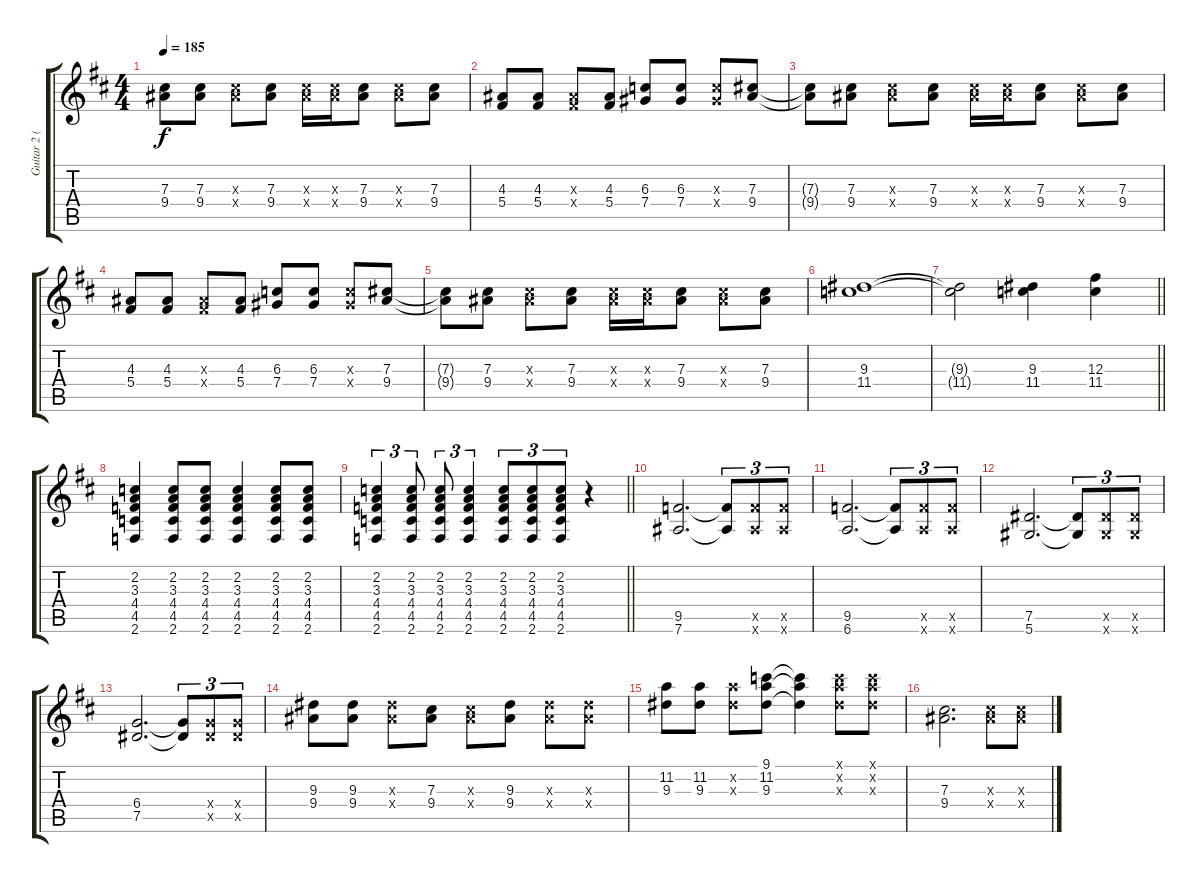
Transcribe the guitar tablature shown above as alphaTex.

\track ("Guitar 2 (Hitsugi)" "Guitar 2 (") {instrument distortionguitar}
\staff {score tabs}
\tuning (Eb4 Bb3 Gb3 Db3 Ab2 Eb2) {hide}
\ts (4 4)
\tempo 185
\clef g2
\ks d
(7.3{t} 9.4{t}).8{dy f} (7.3 9.4).8 (7.3{x} 9.4{x}).8 (7.3 9.4).8 (7.3{x} 9.4{x}).16 (7.3{x} 9.4{x}).16 (7.3 9.4).8 (7.3{x} 9.4{x}).8 (7.3 9.4).8 |
(4.3 5.4).8 (4.3 5.4).8 (4.3{x} 5.4{x}).8 (4.3 5.4).8 (6.3 7.4).8 (6.3 7.4).8 (6.3{x} 7.4{x}).8 (7.3 9.4).8 |
(7.3{t} 9.4{t}).8 (7.3 9.4).8 (7.3{x} 9.4{x}).8 (7.3 9.4).8 (7.3{x} 9.4{x}).16 (7.3{x} 9.4{x}).16 (7.3 9.4).8 (7.3{x} 9.4{x}).8 (7.3 9.4).8 |
(4.3 5.4).8 (4.3 5.4).8 (4.3{x} 5.4{x}).8 (4.3 5.4).8 (6.3 7.4).8 (6.3 7.4).8 (6.3{x} 7.4{x}).8 (7.3 9.4).8 |
(7.3{t} 9.4{t}).8 (7.3 9.4).8 (7.3{x} 9.4{x}).8 (7.3 9.4).8 (7.3{x} 9.4{x}).16 (7.3{x} 9.4{x}).16 (7.3 9.4).8 (7.3{x} 9.4{x}).8 (7.3 9.4).8 |
(9.3 11.4).1 |
\barLineRight lightlight
(9.3{t} 11.4{t}).2 (9.3 11.4).4 (12.3 11.4).4 |
(2.2 3.3 4.4 4.5 2.6).4 (2.2 3.3 4.4 4.5 2.6).8 (2.2 3.3 4.4 4.5 2.6).8 (2.2 3.3 4.4 4.5 2.6).4 (2.2 3.3 4.4 4.5 2.6).8 (2.2 3.3 4.4 4.5 2.6).8 |
\barLineRight lightlight
(2.2 3.3 4.4 4.5 2.6).4{tu (3 2)} (2.2 3.3 4.4 4.5 2.6).8{tu (3 2)} (2.2 3.3 4.4 4.5 2.6).8{tu (3 2)} (2.2 3.3 4.4 4.5 2.6).4{tu (3 2)} (2.2 3.3 4.4 4.5 2.6).8{tu (3 2)} (2.2 3.3 4.4 4.5 2.6).8{tu (3 2)} (2.2 3.3 4.4 4.5 2.6).8{tu (3 2)} r.4 |
(9.5 7.6).2{d} (9.5{t} 7.6{t}).8{tu (3 2)} (9.5{x} 7.6{x}).8{tu (3 2)} (9.5{x} 7.6{x}).8{tu (3 2)} |
(9.5 6.6).2{d} (9.5{t} 6.6{t}).8{tu (3 2)} (9.5{x} 6.6{x}).8{tu (3 2)} (9.5{x} 6.6{x}).8{tu (3 2)} |
(7.5 5.6).2{d} (7.5{t} 5.6{t}).8{tu (3 2)} (7.5{x} 5.6{x}).8{tu (3 2)} (7.5{x} 5.6{x}).8{tu (3 2)} |
(6.4 7.5).2{d} (6.4{t} 7.5{t}).8{tu (3 2)} (6.4{x} 7.5{x}).8{tu (3 2)} (6.4{x} 7.5{x}).8{tu (3 2)} |
(9.3 9.4).8 (9.3 9.4).8 (9.3{x} 9.4{x}).8 (7.3 9.4).8 (7.3{x} 9.4{x}).8 (9.3 9.4).8 (9.3{x} 9.4{x}).8 (9.3{x} 9.4{x}).8 |
(11.2 9.3).8 (11.2 9.3).8 (11.2{x} 9.3{x}).8 (9.1 11.2 9.3).8 (9.1{t} 11.2{t} 9.3{t}).4 (9.1{x} 11.2{x} 9.3{x}).8 (9.1{x} 11.2{x} 9.3{x}).8 |
(7.3 9.4).2{d} (7.3{x} 9.4{x}).8 (7.3{x} 9.4{x}).8
